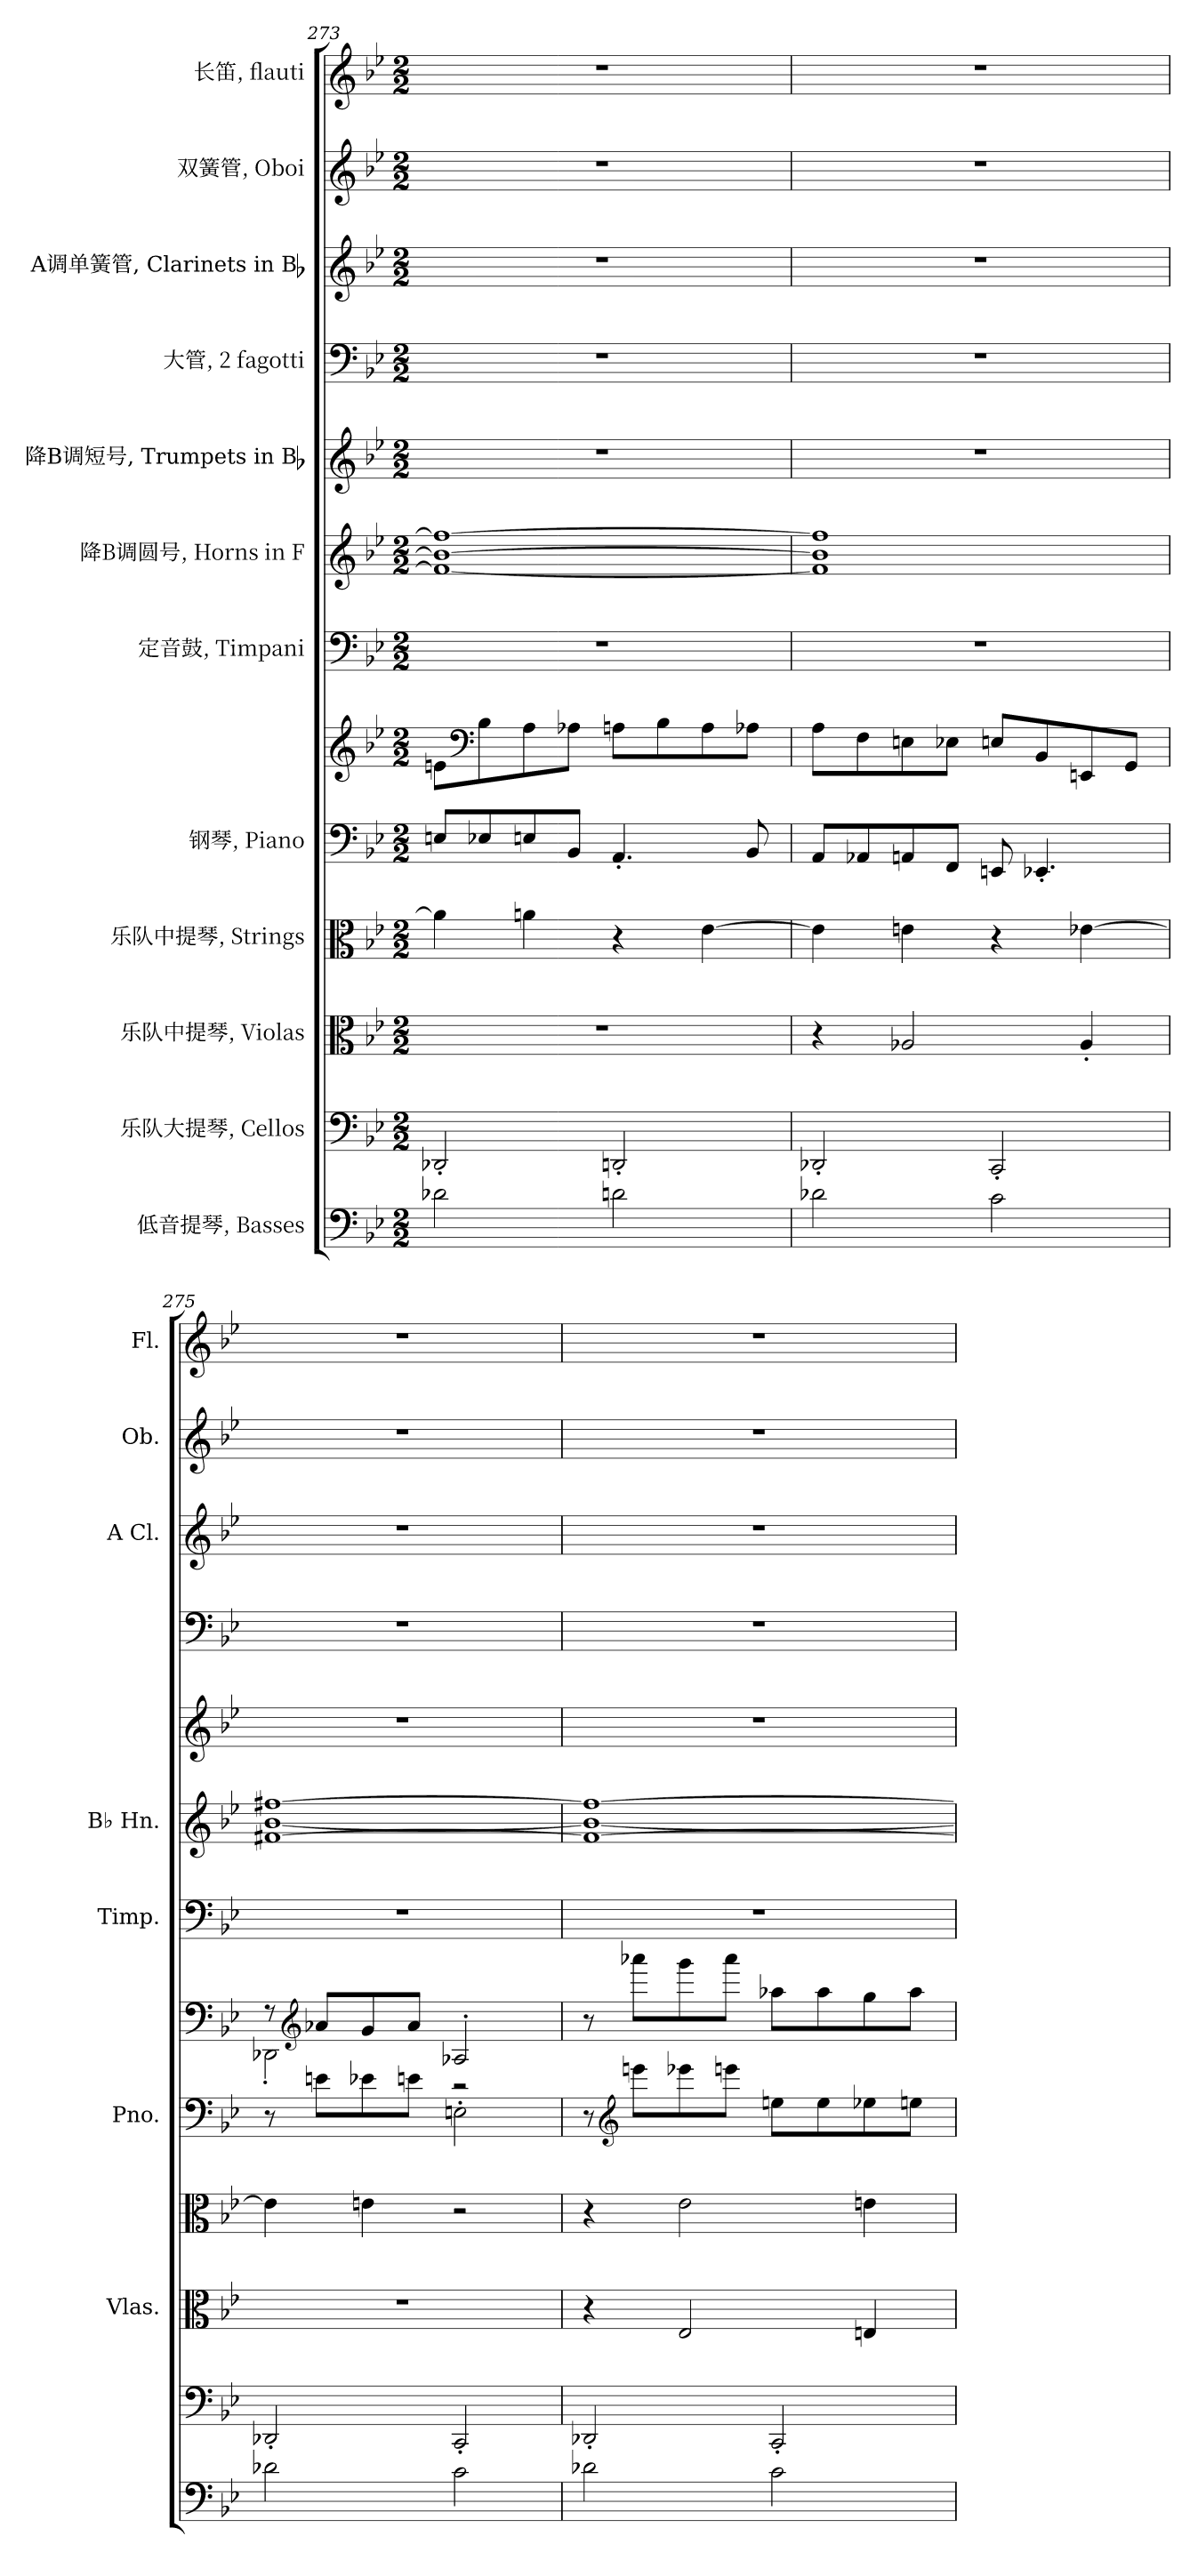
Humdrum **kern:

**kern	**kern	**kern	**kern	**kern	**kern	**kern	**kern	**kern	**kern	**kern	**kern	**kern
*part12	*part11	*part10	*part9	*part8	*part8	*part7	*part6	*part5	*part4	*part3	*part2	*part1
*staff13	*staff12	*staff11	*staff10	*staff9	*staff8	*staff7	*staff6	*staff5	*staff4	*staff3	*staff2	*staff1
*I"低音提琴, Basses	*I"乐队大提琴, Cellos	*I"乐队中提琴, Violas	*I"乐队中提琴, Strings	*I"钢琴, Piano	*	*I"定音鼓, Timpani	*I"降B调圆号, Horns in F	*I"降B调短号, Trumpets in Bb	*I"大管, 2 fagotti	*I"A调单簧管, Clarinets in Bb	*I"双簧管, Oboi	*I"长笛, flauti
*	*	*I'Vlas.	*	*I'Pno.	*	*I'Timp.	*I'B♭ Hn.	*	*	*I'A Cl.	*I'Ob.	*I'Fl.
*clefF4	*clefF4	*clefC3	*clefC3	*clefF4	*clefG2	*clefF4	*clefG2	*clefG2	*clefF4	*clefG2	*clefG2	*clefG2
*ITrd7c12	*	*	*	*	*	*	*ITrd1c2	*ITrd1c2	*	*ITrd2c3	*	*
*k[b-e-]	*k[b-e-]	*k[b-e-]	*k[b-e-]	*k[b-e-]	*k[b-e-]	*k[b-e-]	*k[b-e-a-d-]	*k[b-e-a-d-]	*k[b-e-]	*k[f#]	*k[b-e-]	*k[b-e-]
*M2/2	*M2/2	*M2/2	*M2/2	*M2/2	*M2/2	*M2/2	*M2/2	*M2/2	*M2/2	*M2/2	*M2/2	*M2/2
=273	=273	=273	=273	=273	=273	=273	=273	=273	=273	=273	=273	=273
2D-X\	2DD-X'/	1r	4a-\]	8En/L	8en\L	1r	1e_ 1a_ 1ee_	1r	1r	1r	1r	1r
*	*	*	*	*	*clefF4	*	*	*	*	*	*	*
.	.	.	.	8E-X/	8B-\	.	.	.	.	.	.	.
.	.	.	4an\	8En/	8A\	.	.	.	.	.	.	.
.	.	.	.	8BB-/J	8A-X\J	.	.	.	.	.	.	.
2Dn\	2DDn'/	.	4r	4.AA'/	8An\L	.	.	.	.	.	.	.
.	.	.	.	.	8B-\	.	.	.	.	.	.	.
.	.	.	[4e-\	.	8A\	.	.	.	.	.	.	.
.	.	.	.	8BB-/	8A-X\J	.	.	.	.	.	.	.
!!LO:PB:g=z
=274	=274	=274	=274	=274	=274	=274	=274	=274	=274	=274	=274	=274
2D-X\	2DD-X'/	4r	4e-\]	8AA/L	8A\L	1r	1e] 1a] 1ee]	1r	1r	1r	1r	1r
.	.	.	.	8AA-X/	8F\	.	.	.	.	.	.	.
.	.	2A-X/	4en\	8AAn/	8En\	.	.	.	.	.	.	.
.	.	.	.	8FF/J	8E-X\J	.	.	.	.	.	.	.
2C\	2CC'/	.	4r	8EEn/	8En/L	.	.	.	.	.	.	.
.	.	.	.	4.EE-X'/	8BB-/	.	.	.	.	.	.	.
.	.	4A-'/	[4e-X\	.	8EEn/	.	.	.	.	.	.	.
.	.	.	.	.	8GG/J	.	.	.	.	.	.	.
=275	=275	=275	=275	=275	=275	=275	=275	=275	=275	=275	=275	=275
*	*	*	*	*	*^	*	*^	*	*	*	*	*
2D-X\	2DD-X'/	1r	4e-\]	8r	8r	2DD-X'\	1r	[1en [1een	[1a-	1r	1r	1r	1r	1r
*	*	*	*	*	*clefG2	*	*	*	*	*	*	*	*	*
.	.	.	.	8en\L	8a-X/L	.	.	.	.	.	.	.	.	.
.	.	.	4en\	8e-X\	8g/	.	.	.	.	.	.	.	.	.
.	.	.	.	8en\J	8a-/J	.	.	.	.	.	.	.	.	.
2C\	2CC'/	.	2r	2En'\	2A-X'/	2r	.	.	.	.	.	.	.	.
*	*	*	*	*	*v	*v	*	*	*	*	*	*	*	*
=276	=276	=276	=276	=276	=276	=276	=276	=276	=276	=276	=276	=276	=276
2D-X\	2DD-X'/	4r	4r	8r	8r	1r	1e_ 1ee_	1a-_	1r	1r	1r	1r	1r
*	*	*	*	*clefG2	*	*	*	*	*	*	*	*	*
.	.	.	.	8eeen\L	8aaa-X\L	.	.	.	.	.	.	.	.
.	.	2E-/	2e-\	8eee-X\	8ggg\	.	.	.	.	.	.	.	.
.	.	.	.	8eeen\J	8aaa-\J	.	.	.	.	.	.	.	.
2C\	2CC'/	.	.	8een\L	8aa-X\L	.	.	.	.	.	.	.	.
.	.	.	.	8ee\	8aa-\	.	.	.	.	.	.	.	.
.	.	4En/	4en\	8ee-X\	8gg\	.	.	.	.	.	.	.	.
.	.	.	.	8een\J	8aa-\J	.	.	.	.	.	.	.	.
*	*	*	*	*	*	*	*v	*v	*	*	*	*	*
=	=	=	=	=	=	=	=	=	=	=	=	=
*-	*-	*-	*-	*-	*-	*-	*-	*-	*-	*-	*-	*-
